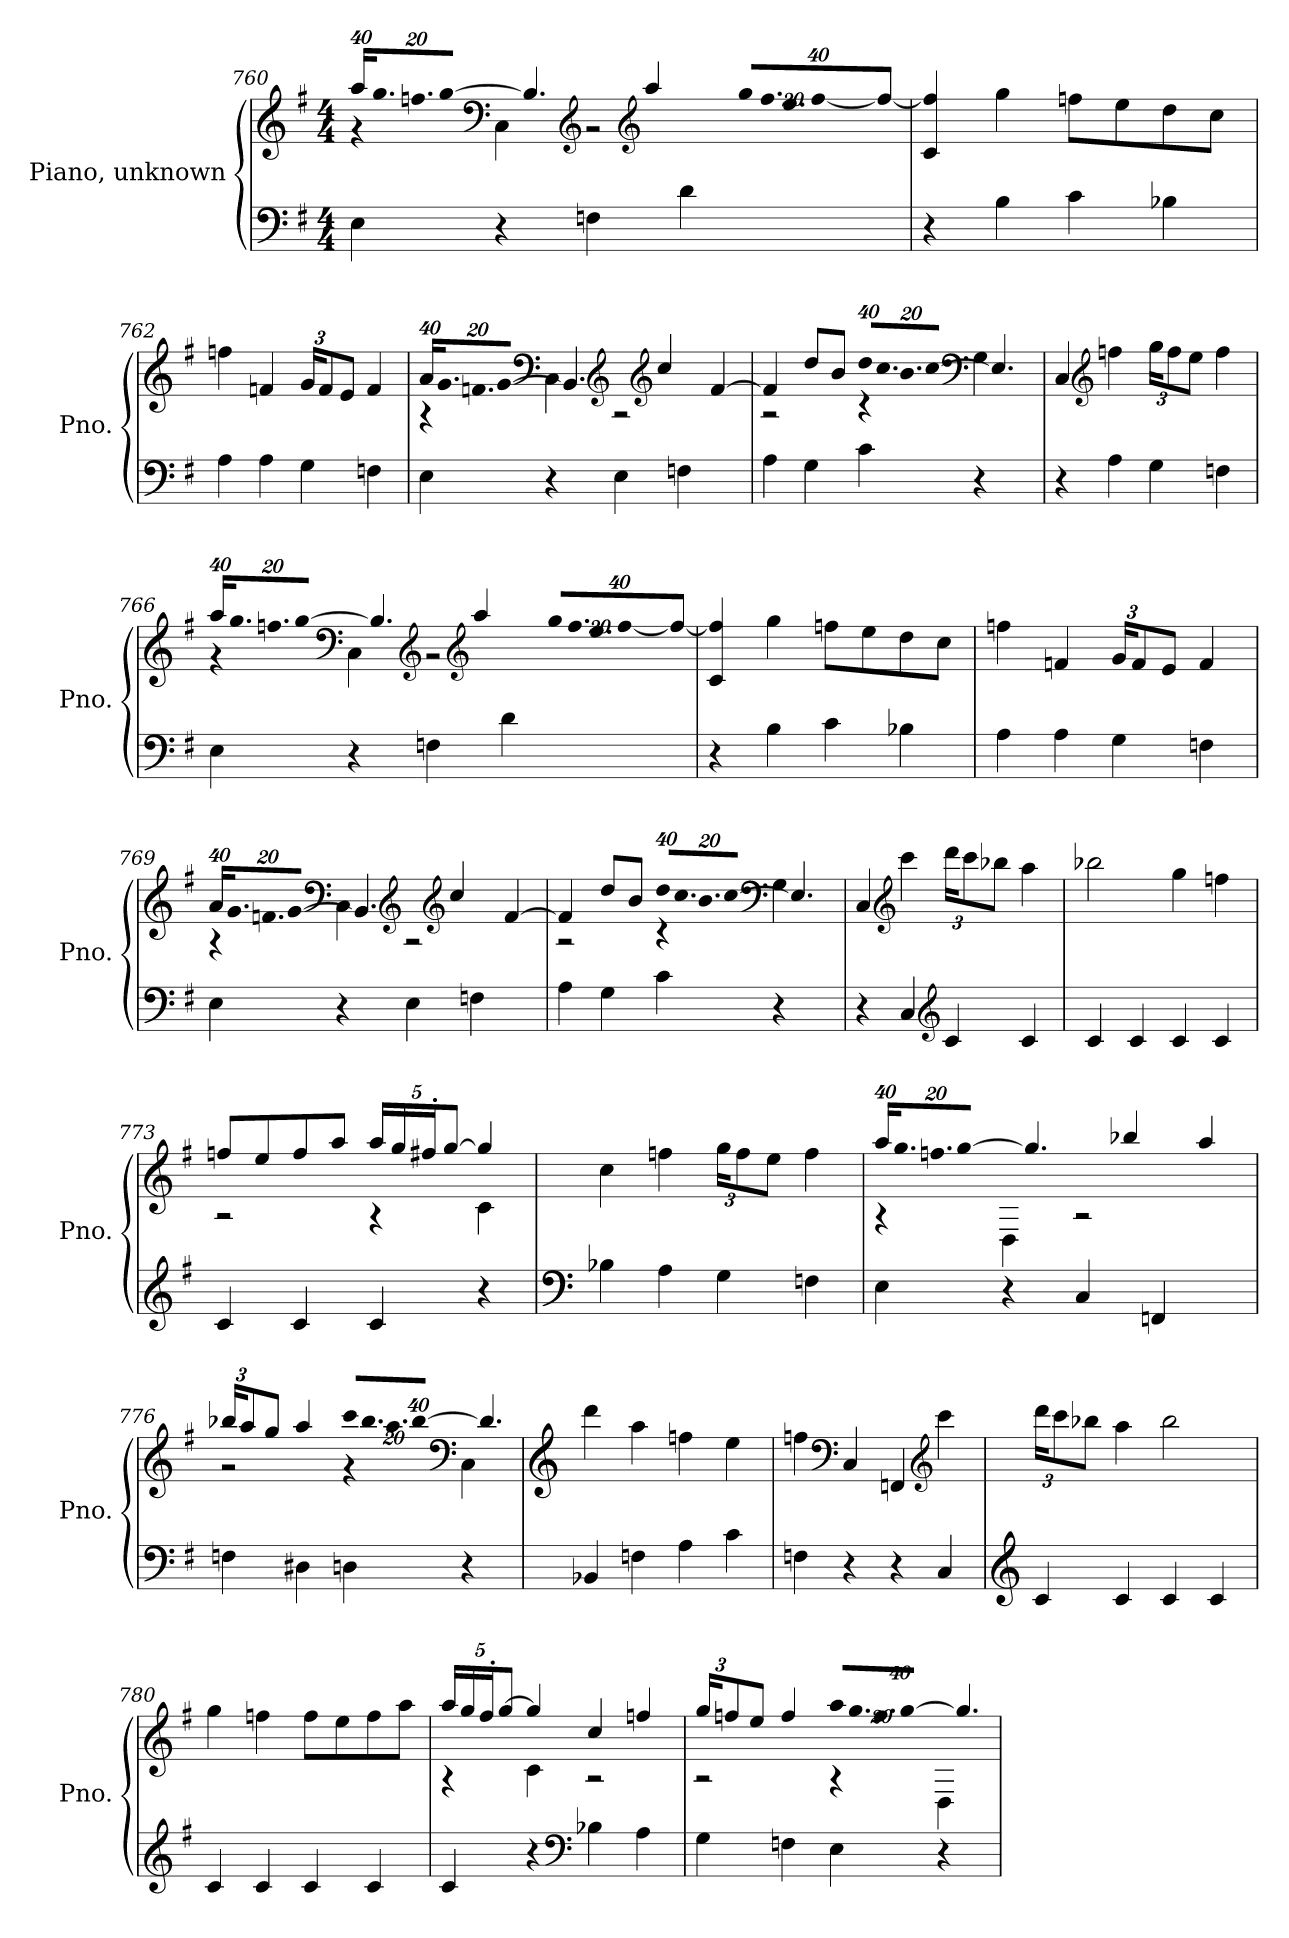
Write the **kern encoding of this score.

**kern	**kern
*part1	*part1
*staff2	*staff1
*I"Piano, unknown	*
*I'Pno.	*
*clefF4	*clefG2
*k[f#]	*k[f#]
*M4/4	*M4/4
*	*Xbrackettup
=760	=760
!	!LO:N:vis=32
*	*^
4E\	640%23aa/LLL	4r
!	!LO:N:vis=64.	!
.	640%17gg/L	.
!	!LO:N:vis=64.	!
.	640%17ffn/J	.
!	!LO:N:vis=32	!
.	[640%23gg/JJJ	.
.	4.gg/]	.
*	*clefF4	*
4r	.	4C\
*	*clefG2	*
4Fn\	4aa/	2r
!	!LO:N:vis=32	!
4d\	640%23gg/LLL	.
!	!LO:N:vis=64.	!
.	640%17ff/L	.
!	!LO:N:vis=64.	!
.	640%17ee/J	.
!	!LO:N:vis=32	!
.	[640%23ff/JJ	.
.	8ff/J_	.
*	*v	*v
!!LO:LB:g=z
=761	=761
4r	4c/ 4ff/]
4B\	4gg\
4c\	8ffn\L
.	8ee\
4B-X\	8dd\
.	8cc\J
=762	=762
4A\	4ffn\
4A\	4fn/
4G\	24g/KL
.	12f/
.	8e/J
4Fn\	4f/
=763	=763
!	!LO:N:vis=32
*	*^
4E\	640%23a/LLL	4r
!	!LO:N:vis=64.	!
.	640%17g/L	.
!	!LO:N:vis=64.	!
.	640%17fn/J	.
!	!LO:N:vis=32	!
.	[640%23g/JJJ	.
.	4.g/]	.
*	*clefF4	*
4r	.	4C\
*	*clefG2	*
4E\	4cc/	2r
4Fn\	[4f/	.
=764	=764	=764
4A\	4f/]	2r
4G\	8dd/L	.
.	8b/J	.
!	!LO:N:vis=32	!
4c\	640%23dd/LLL	4r
!	!LO:N:vis=64.	!
.	640%17cc/L	.
!	!LO:N:vis=64.	!
.	640%17b/J	.
!	!LO:N:vis=32	!
.	[640%23cc/JJJ	.
.	4.cc/]	.
*	*clefF4	*
4r	.	4G\
*	*v	*v
!!LO:LB:g=z
=765	=765
4r	4C/
*	*clefG2
4A\	4ffn\
4G\	24gg\KL
.	12ff\
.	8ee\J
4Fn\	4ff\
=766	=766
!	!LO:N:vis=32
*	*^
4E\	640%23aa/LLL	4r
!	!LO:N:vis=64.	!
.	640%17gg/L	.
!	!LO:N:vis=64.	!
.	640%17ffn/J	.
!	!LO:N:vis=32	!
.	[640%23gg/JJJ	.
.	4.gg/]	.
*	*clefF4	*
4r	.	4C\
*	*clefG2	*
4Fn\	4aa/	2r
!	!LO:N:vis=32	!
4d\	640%23gg/LLL	.
!	!LO:N:vis=64.	!
.	640%17ff/L	.
!	!LO:N:vis=64.	!
.	640%17ee/J	.
!	!LO:N:vis=32	!
.	[640%23ff/JJ	.
.	8ff/J_	.
*	*v	*v
=767	=767
4r	4c/ 4ff/]
4B\	4gg\
4c\	8ffn\L
.	8ee\
4B-X\	8dd\
.	8cc\J
=768	=768
4A\	4ffn\
4A\	4fn/
4G\	24g/KL
.	12f/
.	8e/J
4Fn\	4f/
!!LO:LB:g=z
=769	=769
!	!LO:N:vis=32
*	*^
4E\	640%23a/LLL	4r
!	!LO:N:vis=64.	!
.	640%17g/L	.
!	!LO:N:vis=64.	!
.	640%17fn/J	.
!	!LO:N:vis=32	!
.	[640%23g/JJJ	.
.	4.g/]	.
*	*clefF4	*
4r	.	4C\
*	*clefG2	*
4E\	4cc/	2r
4Fn\	[4f/	.
=770	=770	=770
4A\	4f/]	2r
4G\	8dd/L	.
.	8b/J	.
!	!LO:N:vis=32	!
4c\	640%23dd/LLL	4r
!	!LO:N:vis=64.	!
.	640%17cc/L	.
!	!LO:N:vis=64.	!
.	640%17b/J	.
!	!LO:N:vis=32	!
.	[640%23cc/JJJ	.
.	4.cc/]	.
*	*clefF4	*
4r	.	4G\
*	*v	*v
=771	=771
4r	4C/
*	*clefG2
4C/	4ccc\
*clefG2	*
4c/	24ddd\KL
.	12ccc\
.	8bb-X\J
4c/	4aa\
!!LO:PB:g=z
=772	=772
4c/	2bb-X\
4c/	.
4c/	4gg\
4c/	4ffn\
=773	=773
*	*^
4c/	8ffn/L	2r
.	8ee/	.
4c/	8ff/	.
.	8aa/J	.
4c/	20aa/LL	4r
.	20gg/	.
.	20ff#X'/J	.
.	[10gg/J	.
4r	4gg/]	4c\
*	*v	*v
=774	=774
*clefF4	*
4B-X\	4cc\
4A\	4ffn\
4G\	24gg\KL
.	12ff\
.	8ee\J
4Fn\	4ff\
=775	=775
!	!LO:N:vis=32
*	*^
4E\	640%23aa/LLL	4r
!	!LO:N:vis=64.	!
.	640%17gg/L	.
!	!LO:N:vis=64.	!
.	640%17ffn/J	.
!	!LO:N:vis=32	!
.	[640%23gg/JJJ	.
.	4.gg/]	.
4r	.	4D\
4C/	4bb-X/	2r
4FFn/	4aa/	.
!!LO:LB:g=z	!!
=776	=776	=776
4Fn\	24bb-X/KL	2r
.	12aa/	.
.	8gg/J	.
4D#X\	4aa/	.
!	!LO:N:vis=32	!
4Dn\	640%23ccc/LLL	4r
!	!LO:N:vis=64.	!
.	640%17bb-/L	.
!	!LO:N:vis=64.	!
.	640%17aa/J	.
!	!LO:N:vis=32	!
.	[640%23bb-/JJJ	.
.	4.bb-/]	.
*	*clefF4	*
4r	.	4C\
*	*v	*v
=777	=777
*	*clefG2
4BB-X/	4ddd\
4Fn\	4aa\
4A\	4ffn\
4c\	4ee\
=778	=778
4Fn\	4ffn\
*	*clefF4
4r	4C/
4r	4FFn/
*	*clefG2
4C/	4ccc\
=779	=779
*clefG2	*
4c/	24ddd\KL
.	12ccc\
.	8bb-X\J
4c/	4aa\
4c/	2bb-\
4c/	.
!!LO:LB:g=z
=780	=780
4c/	4gg\
4c/	4ffn\
4c/	8ff\L
.	8ee\
4c/	8ff\
.	8aa\J
=781	=781
*	*^
4c/	20aa/LL	4r
.	20gg/	.
.	20ff#'/J	.
.	[10gg/J	.
4r	4gg/]	4c\
*clefF4	*	*
4B-X\	4cc/	2r
4A\	4ffn/	.
=782	=782	=782
4G\	24gg/KL	2r
.	12ffn/	.
.	8ee/J	.
4Fn\	4ff/	.
!	!LO:N:vis=32	!
4E\	640%23aa/LLL	4r
!	!LO:N:vis=64.	!
.	640%17gg/L	.
!	!LO:N:vis=64.	!
.	640%17ff/J	.
!	!LO:N:vis=32	!
.	[640%23gg/JJJ	.
.	4.gg/]	.
4r	.	4D\
*	*v	*v
=	=
*-	*-
